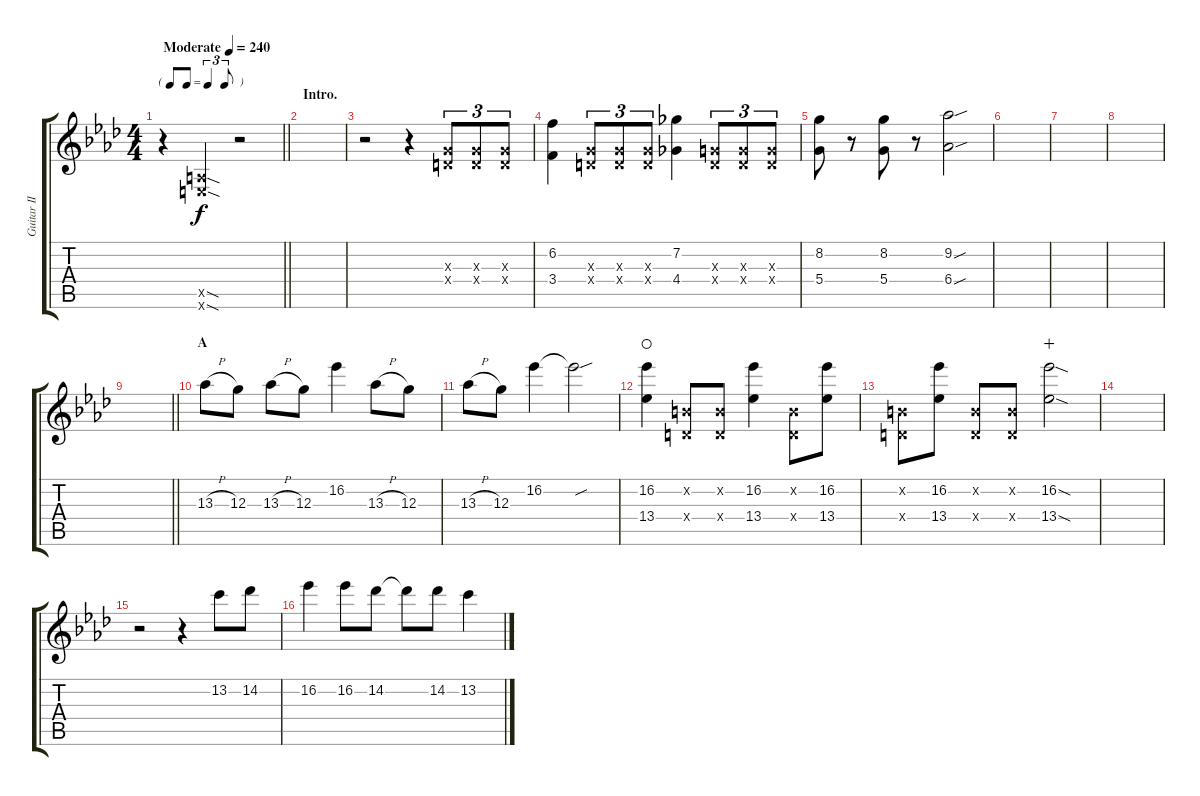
\track ("Guitar II (Nakano Azusa)" "Guitar II ") {instrument distortionguitar}
\staff {score tabs}
\tuning (E4 B3 G3 D3 A2 E2) {hide}
\ts (4 4)
\tf triplet8th
\tempo (240 "Moderate")
\clef g2
\barLineRight lightlight
\ks ab
r.4{dy f instrument distortionguitar} (0.5{sod x} 0.6{sod x}).4 r.2 |
\section ("" "Intro.")
|
r.2 r.4 (0.3{x} 0.4{x}).8{tu (3 2)} (0.3{x} 0.4{x}).8{tu (3 2)} (0.3{x} 0.4{x}).8{tu (3 2)} |
(6.2 3.4).4 (0.3{x} 0.4{x}).8{tu (3 2)} (0.3{x} 0.4{x}).8{tu (3 2)} (0.3{x} 0.4{x}).8{tu (3 2)} (7.2 4.4).4 (0.3{x} 0.4{x}).8{tu (3 2)} (0.3{x} 0.4{x}).8{tu (3 2)} (0.3{x} 0.4{x}).8{tu (3 2)} |
(8.2 5.4).8 r.8 (8.2 5.4).8 r.8 (9.2{sou} 6.4{sou}).2 |
|
|
|
\barLineRight lightlight
|
\section ("" "A")
13.3{h}.8 12.3.8 13.3{h}.8 12.3.8 16.2.4 13.3{h}.8 12.3.8 |
13.3{h}.8 12.3.8 16.2.4 16.2{sou t}.2 |
(16.2 13.4).4{waho} (0.2{x} 0.4{x}).8 (0.2{x} 0.4{x}).8 (16.2 13.4).4 (0.2{x} 0.4{x}).8 (16.2 13.4).8 |
(0.2{x} 0.4{x}).8 (16.2 13.4).8 (0.2{x} 0.4{x}).8 (0.2{x} 0.4{x}).8 (16.2{sod} 13.4{sod}).2{wahc} |
|
r.2 r.4 13.2.8 14.2.8 |
16.2.4 16.2.8 14.2.8 14.2{t}.8 14.2.8 13.2.4
